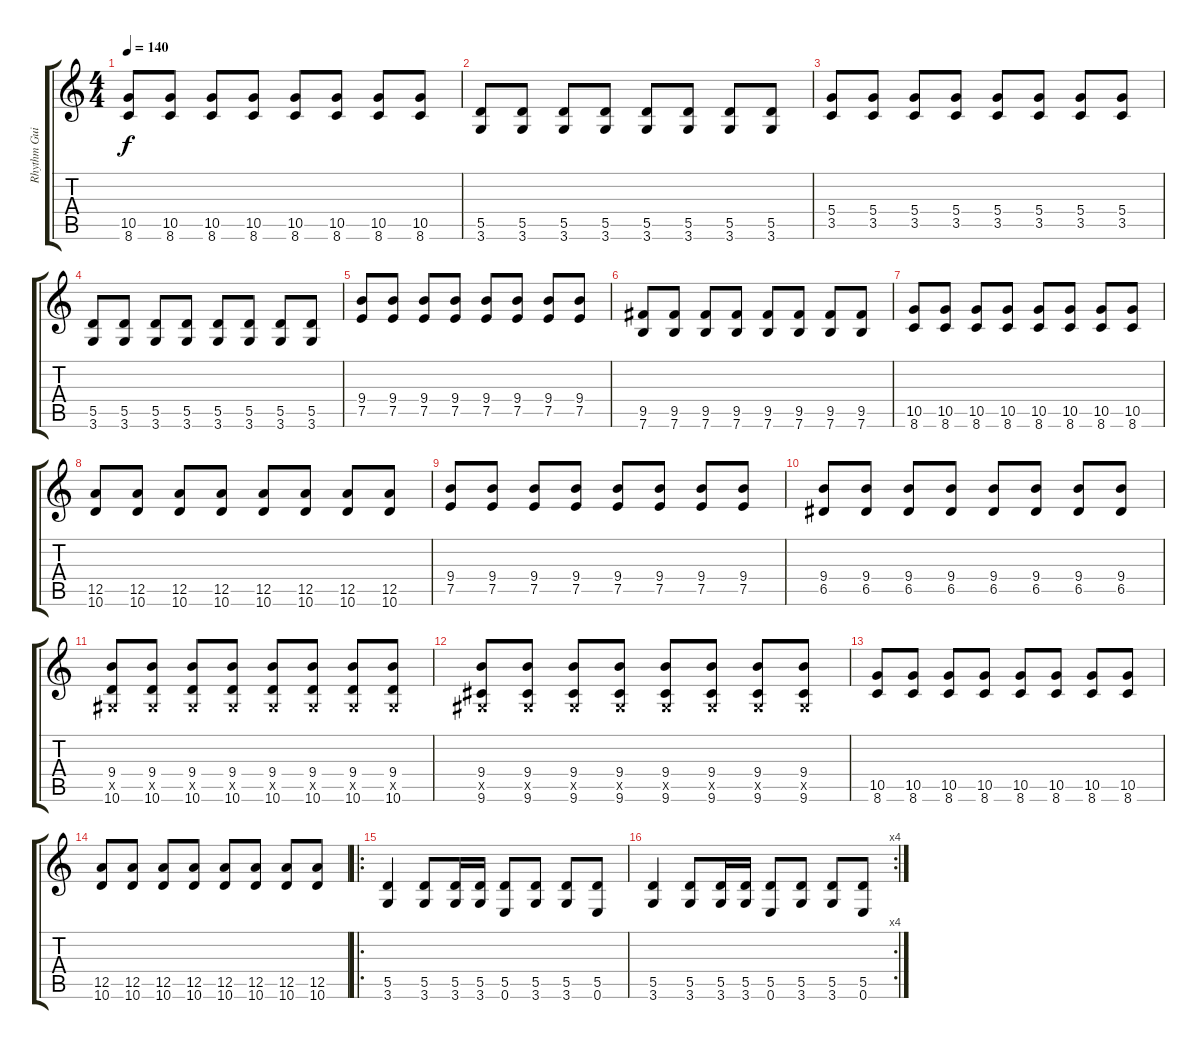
\track ("Rhythm Guitar" "Rhythm Gui") {instrument overdrivenguitar}
\staff {score tabs}
\tuning (E4 B3 G3 D3 A2 E2) {hide}
\ts (4 4)
\tempo 140
\clef g2
\ks c
(10.5 8.6).8{dy f} (10.5 8.6).8 (10.5 8.6).8 (10.5 8.6).8 (10.5 8.6).8 (10.5 8.6).8 (10.5 8.6).8 (10.5 8.6).8 |
(5.5 3.6).8 (5.5 3.6).8 (5.5 3.6).8 (5.5 3.6).8 (5.5 3.6).8 (5.5 3.6).8 (5.5 3.6).8 (5.5 3.6).8 |
(5.4 3.5).8 (5.4 3.5).8 (5.4 3.5).8 (5.4 3.5).8 (5.4 3.5).8 (5.4 3.5).8 (5.4 3.5).8 (5.4 3.5).8 |
(5.5 3.6).8 (5.5 3.6).8 (5.5 3.6).8 (5.5 3.6).8 (5.5 3.6).8 (5.5 3.6).8 (5.5 3.6).8 (5.5 3.6).8 |
(9.4 7.5).8 (9.4 7.5).8 (9.4 7.5).8 (9.4 7.5).8 (9.4 7.5).8 (9.4 7.5).8 (9.4 7.5).8 (9.4 7.5).8 |
(9.5 7.6).8 (9.5 7.6).8 (9.5 7.6).8 (9.5 7.6).8 (9.5 7.6).8 (9.5 7.6).8 (9.5 7.6).8 (9.5 7.6).8 |
(10.5 8.6).8 (10.5 8.6).8 (10.5 8.6).8 (10.5 8.6).8 (10.5 8.6).8 (10.5 8.6).8 (10.5 8.6).8 (10.5 8.6).8 |
(12.5 10.6).8 (12.5 10.6).8 (12.5 10.6).8 (12.5 10.6).8 (12.5 10.6).8 (12.5 10.6).8 (12.5 10.6).8 (12.5 10.6).8 |
(9.4 7.5).8 (9.4 7.5).8 (9.4 7.5).8 (9.4 7.5).8 (9.4 7.5).8 (9.4 7.5).8 (9.4 7.5).8 (9.4 7.5).8 |
(9.4 6.5).8 (9.4 6.5).8 (9.4 6.5).8 (9.4 6.5).8 (9.4 6.5).8 (9.4 6.5).8 (9.4 6.5).8 (9.4 6.5).8 |
(9.4 -1.5{x} 10.6).8 (9.4 -1.5{x} 10.6).8 (9.4 -1.5{x} 10.6).8 (9.4 -1.5{x} 10.6).8 (9.4 -1.5{x} 10.6).8 (9.4 -1.5{x} 10.6).8 (9.4 -1.5{x} 10.6).8 (9.4 -1.5{x} 10.6).8 |
(9.4 -1.5{x} 9.6).8 (9.4 -1.5{x} 9.6).8 (9.4 -1.5{x} 9.6).8 (9.4 -1.5{x} 9.6).8 (9.4 -1.5{x} 9.6).8 (9.4 -1.5{x} 9.6).8 (9.4 -1.5{x} 9.6).8 (9.4 -1.5{x} 9.6).8 |
(10.5 8.6).8 (10.5 8.6).8 (10.5 8.6).8 (10.5 8.6).8 (10.5 8.6).8 (10.5 8.6).8 (10.5 8.6).8 (10.5 8.6).8 |
(12.5 10.6).8 (12.5 10.6).8 (12.5 10.6).8 (12.5 10.6).8 (12.5 10.6).8 (12.5 10.6).8 (12.5 10.6).8 (12.5 10.6).8 |
\ro
(5.5 3.6).4 (5.5 3.6).8 (5.5 3.6).16 (5.5 3.6).16 (5.5 0.6).8 (5.5 3.6).8 (5.5 3.6).8 (5.5 0.6).8 |
\rc 4
(5.5 3.6).4 (5.5 3.6).8 (5.5 3.6).16 (5.5 3.6).16 (5.5 0.6).8 (5.5 3.6).8 (5.5 3.6).8 (5.5 0.6).8
